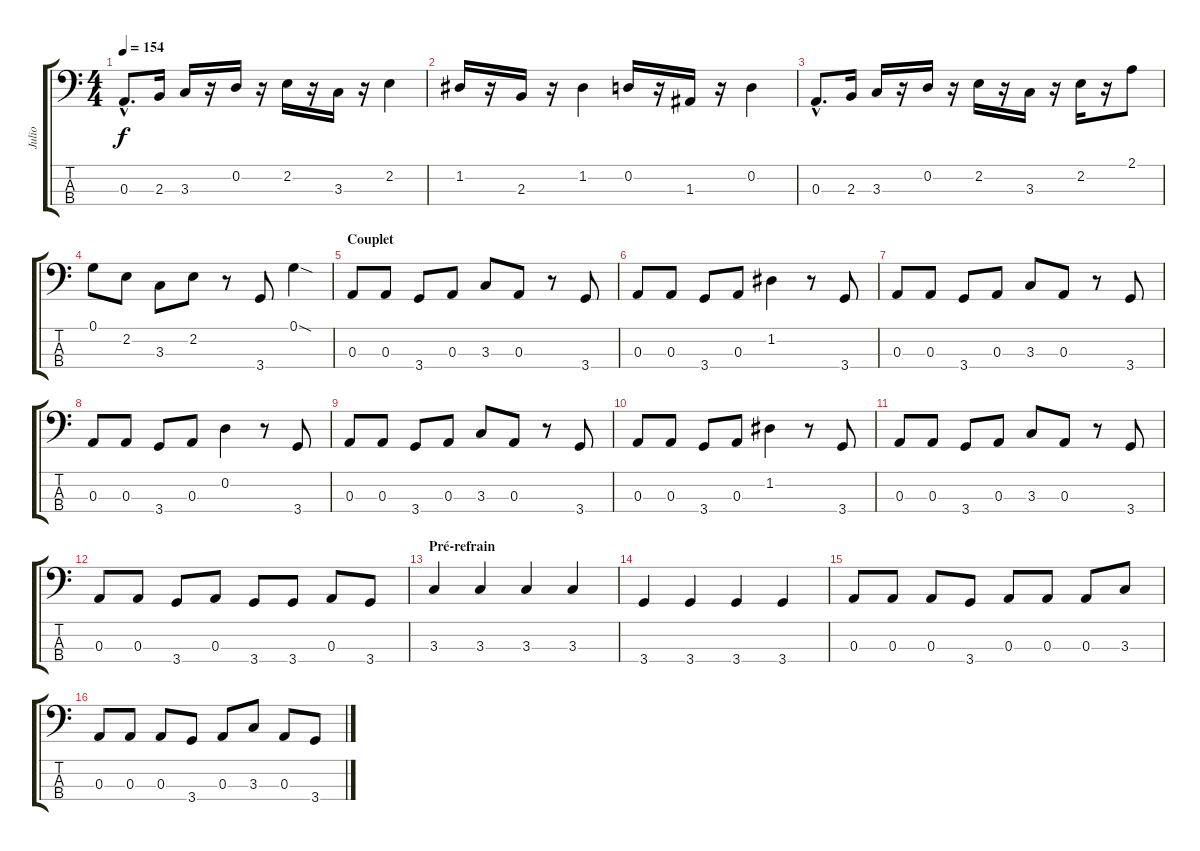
\track ("Julio" "Julio") {instrument electricbassfinger}
\staff {score tabs}
\tuning (G2 D2 A1 E1) {hide}
\ts (4 4)
\tempo 154
\clef f4
\ks c
0.3{hac}.8{d dy f} 2.3.16 3.3.16 r.16 0.2.16 r.16 2.2.16 r.16 3.3.16 r.16 2.2.4 |
1.2.16 r.16 2.3.16 r.16 1.2.4 0.2.16 r.16 1.3.16 r.16 0.2.4 |
0.3{hac}.8{d} 2.3.16 3.3.16 r.16 0.2.16 r.16 2.2.16 r.16 3.3.16 r.16 2.2.16 r.16 2.1.8 |
0.1.8 2.2.8 3.3.8 2.2.8 r.8 3.4.8 0.1{sod}.4 |
\section ("" "Couplet")
0.3.8 0.3.8 3.4.8 0.3.8 3.3.8 0.3.8 r.8 3.4.8 |
0.3.8 0.3.8 3.4.8 0.3.8 1.2.4 r.8 3.4.8 |
0.3.8 0.3.8 3.4.8 0.3.8 3.3.8 0.3.8 r.8 3.4.8 |
0.3.8 0.3.8 3.4.8 0.3.8 0.2.4 r.8 3.4.8 |
0.3.8 0.3.8 3.4.8 0.3.8 3.3.8 0.3.8 r.8 3.4.8 |
0.3.8 0.3.8 3.4.8 0.3.8 1.2.4 r.8 3.4.8 |
0.3.8 0.3.8 3.4.8 0.3.8 3.3.8 0.3.8 r.8 3.4.8 |
0.3.8 0.3.8 3.4.8 0.3.8 3.4.8 3.4.8 0.3.8 3.4.8 |
\section ("" "Pré-refrain")
3.3.4 3.3.4 3.3.4 3.3.4 |
3.4.4 3.4.4 3.4.4 3.4.4 |
0.3.8 0.3.8 0.3.8 3.4.8 0.3.8 0.3.8 0.3.8 3.3.8 |
0.3.8 0.3.8 0.3.8 3.4.8 0.3.8 3.3.8 0.3.8 3.4.8
